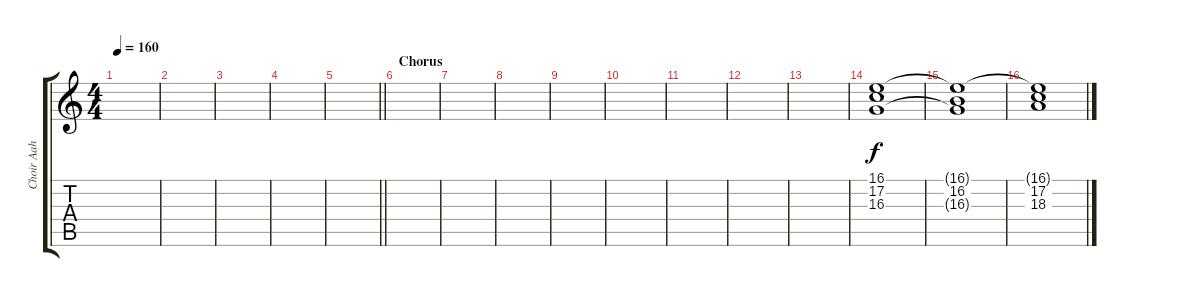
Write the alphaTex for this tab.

\track ("Choir Aah" "Choir Aah") {instrument choiraahs}
\staff {score tabs}
\tuning (C4 G3 Eb3 Bb2 F2 C2) {hide}
\ts (4 4)
\tempo 160
\clef g2
\ks c
|
|
|
|
\barLineRight lightlight
|
\section ("" "Chorus")
|
|
|
|
|
|
|
|
(16.1 17.2 16.3).1 |
(16.1{t} 16.2 16.3{t}).1 |
(16.1{t} 17.2 18.3).1
